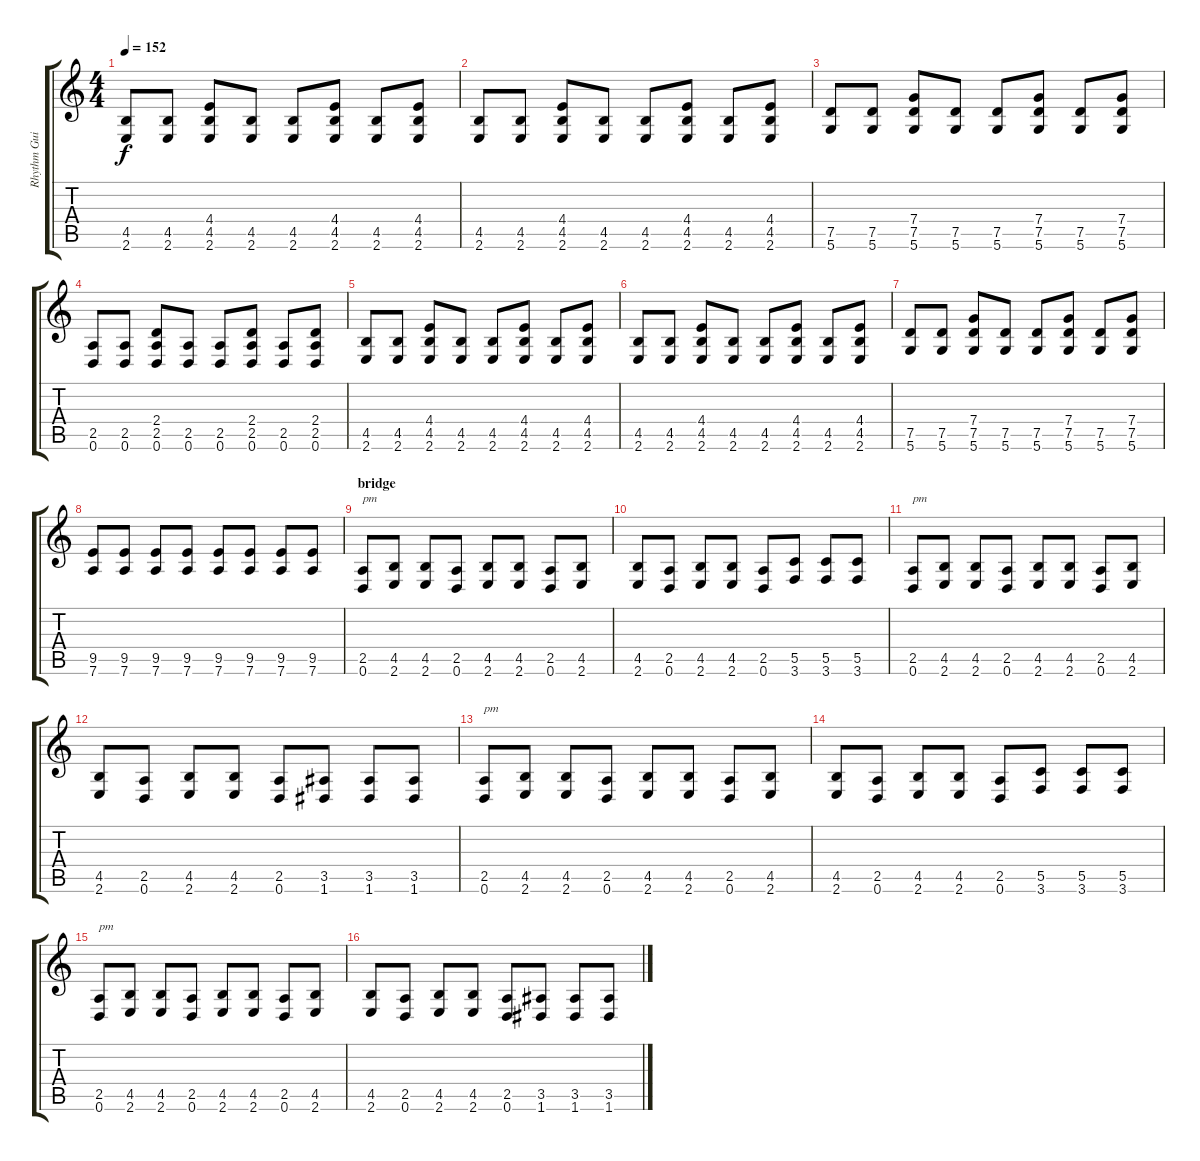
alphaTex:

\track ("Rhythm Guitar" "Rhythm Gui") {instrument distortionguitar}
\staff {score tabs}
\tuning (D4 A3 F3 C3 G2 D2) {hide}
\ts (4 4)
\tempo 152
\clef g2
\ks c
(4.5 2.6).8{dy f} (4.5 2.6).8 (4.4 4.5 2.6).8 (4.5 2.6).8 (4.5 2.6).8 (4.4 4.5 2.6).8 (4.5 2.6).8 (4.4 4.5 2.6).8 |
(4.5 2.6).8 (4.5 2.6).8 (4.4 4.5 2.6).8 (4.5 2.6).8 (4.5 2.6).8 (4.4 4.5 2.6).8 (4.5 2.6).8 (4.4 4.5 2.6).8 |
(7.5 5.6).8 (7.5 5.6).8 (7.4 7.5 5.6).8 (7.5 5.6).8 (7.5 5.6).8 (7.4 7.5 5.6).8 (7.5 5.6).8 (7.4 7.5 5.6).8 |
(2.5 0.6).8 (2.5 0.6).8 (2.4 2.5 0.6).8 (2.5 0.6).8 (2.5 0.6).8 (2.4 2.5 0.6).8 (2.5 0.6).8 (2.4 2.5 0.6).8 |
(4.5 2.6).8 (4.5 2.6).8 (4.4 4.5 2.6).8 (4.5 2.6).8 (4.5 2.6).8 (4.4 4.5 2.6).8 (4.5 2.6).8 (4.4 4.5 2.6).8 |
(4.5 2.6).8 (4.5 2.6).8 (4.4 4.5 2.6).8 (4.5 2.6).8 (4.5 2.6).8 (4.4 4.5 2.6).8 (4.5 2.6).8 (4.4 4.5 2.6).8 |
(7.5 5.6).8 (7.5 5.6).8 (7.4 7.5 5.6).8 (7.5 5.6).8 (7.5 5.6).8 (7.4 7.5 5.6).8 (7.5 5.6).8 (7.4 7.5 5.6).8 |
(9.5 7.6).8 (9.5 7.6).8 (9.5 7.6).8 (9.5 7.6).8 (9.5 7.6).8 (9.5 7.6).8 (9.5 7.6).8 (9.5 7.6).8 |
\section ("" "bridge")
(2.5 0.6).8{txt "pm"} (4.5 2.6).8 (4.5 2.6).8 (2.5 0.6).8 (4.5 2.6).8 (4.5 2.6).8 (2.5 0.6).8 (4.5 2.6).8 |
(4.5 2.6).8 (2.5 0.6).8 (4.5 2.6).8 (4.5 2.6).8 (2.5 0.6).8 (5.5 3.6).8 (5.5 3.6).8 (5.5 3.6).8 |
(2.5 0.6).8{txt "pm"} (4.5 2.6).8 (4.5 2.6).8 (2.5 0.6).8 (4.5 2.6).8 (4.5 2.6).8 (2.5 0.6).8 (4.5 2.6).8 |
(4.5 2.6).8 (2.5 0.6).8 (4.5 2.6).8 (4.5 2.6).8 (2.5 0.6).8 (3.5 1.6).8 (3.5 1.6).8 (3.5 1.6).8 |
(2.5 0.6).8{txt "pm"} (4.5 2.6).8 (4.5 2.6).8 (2.5 0.6).8 (4.5 2.6).8 (4.5 2.6).8 (2.5 0.6).8 (4.5 2.6).8 |
(4.5 2.6).8 (2.5 0.6).8 (4.5 2.6).8 (4.5 2.6).8 (2.5 0.6).8 (5.5 3.6).8 (5.5 3.6).8 (5.5 3.6).8 |
(2.5 0.6).8{txt "pm"} (4.5 2.6).8 (4.5 2.6).8 (2.5 0.6).8 (4.5 2.6).8 (4.5 2.6).8 (2.5 0.6).8 (4.5 2.6).8 |
(4.5 2.6).8 (2.5 0.6).8 (4.5 2.6).8 (4.5 2.6).8 (2.5 0.6).8 (3.5 1.6).8 (3.5 1.6).8 (3.5 1.6).8
